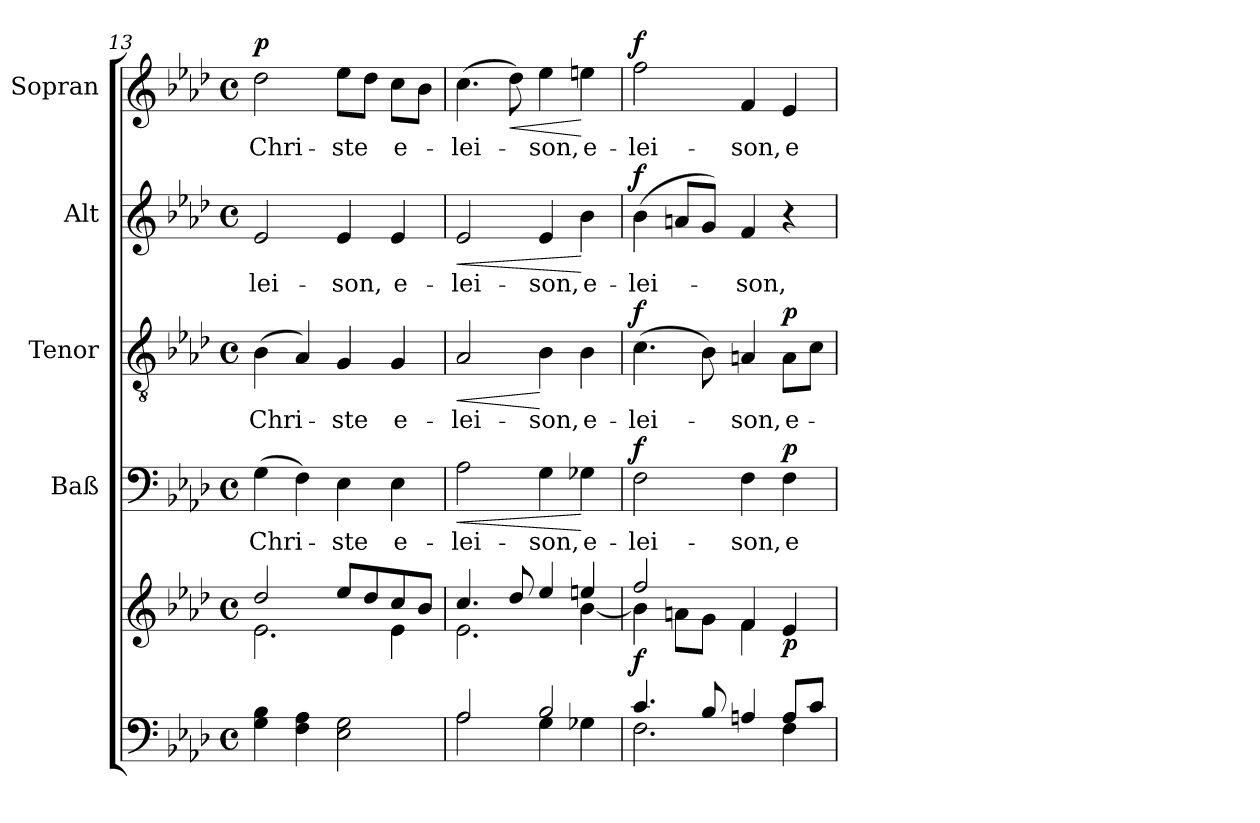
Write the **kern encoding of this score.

**kern	**kern	**dynam	**kern	**text	**dynam	**kern	**text	**dynam	**kern	**text	**dynam	**kern	**text	**dynam
*part5	*part5	*part5	*part4	*part4	*part4	*part3	*part3	*part3	*part2	*part2	*part2	*part1	*part1	*part1
*staff6	*staff5	*staff5/6	*staff4	*staff4	*staff4	*staff3	*staff3	*staff3	*staff2	*staff2	*staff2	*staff1	*staff1	*staff1
*	*	*	*I"Baß	*	*	*I"Tenor	*	*	*I"Alt	*	*	*I"Sopran	*	*
*	*	*	*I'Baß	*	*	*I'Ten	*	*	*I'Alt	*	*	*I'Sop	*	*
!!LO:PB:g=z
*clefF4	*clefG2	*	*clefF4	*	*	*clefGv2	*	*	*clefG2	*	*	*clefG2	*	*
*k[b-e-a-d-]	*k[b-e-a-d-]	*	*k[b-e-a-d-]	*	*	*k[b-e-a-d-]	*	*	*k[b-e-a-d-]	*	*	*k[b-e-a-d-]	*	*
*A-:	*A-:	*	*A-:	*	*	*A-:	*	*	*A-:	*	*	*A-:	*	*
*M4/4	*M4/4	*	*M4/4	*	*	*M4/4	*	*	*M4/4	*	*	*M4/4	*	*
*met(c)	*met(c)	*	*met(c)	*	*	*met(c)	*	*	*met(c)	*	*	*met(c)	*	*
=13	=13	=13	=13	=13	=13	=13	=13	=13	=13	=13	=13	=13	=13	=13
*	*^	*	*	*	*	*	*	*	*	*	*	*	*	*
!	!	!	!	!	!LO:LY:b	!	!	!LO:LY:b	!	!	!LO:LY:b	!	!	!LO:LY:b	!LO:DY:a
4G\ 4B-\	2dd-/	2.e-\	.	(>4G\	Chri-	.	(>4B-\	Chri-	.	2e-/	-lei-	.	2dd-\	Chri-	p
4F\ 4A-\	.	.	.	4F\)	.	.	4A-/)	.	.	.	.	.	.	.	.
!	!	!	!	!	!LO:LY:b	!	!	!LO:LY:b	!	!	!LO:LY:b	!	!	!LO:LY:b	!
2E-\ 2G\	8ee-/L	.	.	4E-\	-ste	.	4G/	-ste	.	4e-/	-son,	.	8ee-\L	-ste	.
.	8dd-/	.	.	.	.	.	.	.	.	.	.	.	8dd-\J	.	.
!	!	!	!	!	!LO:LY:b	!	!	!LO:LY:b	!	!	!LO:LY:b	!	!	!LO:LY:b	!
.	8cc/	4e-\	.	4E-\	e-	.	4G/	e-	.	4e-/	e-	.	8cc\L	e-	.
.	8b-/J	.	.	.	.	.	.	.	.	.	.	.	8b-\J	.	.
=14	=14	=14	=14	=14	=14	=14	=14	=14	=14	=14	=14	=14	=14	=14	=14
*^	*	*	*	*	*	*	*	*	*	*	*	*	*	*	*
!	!	!	!	!	!	!LO:LY:b	!LO:HP:b	!	!LO:LY:b	!LO:HP:b	!	!LO:LY:b	!LO:HP:b	!	!LO:LY:b	!
2A-/	2A-\	4.cc/	2.e-\	.	2A-\	-lei-	<	2A-/	-lei-	<	2e-/	-lei-	<	(>4.cc\	-lei-	.
!	!	!	!	!	!	!	!	!	!	!	!	!	!	!	!	!LO:HP:b
.	.	8dd-/	.	.	.	.	.	.	.	.	.	.	.	8dd-\)	.	<
!	!	!	!	!	!	!LO:LY:b	!	!	!LO:LY:b	!	!	!LO:LY:b	!	!	!LO:LY:b	!
2B-/	4G\	4ee-/	.	.	4G\	-son,	.	4B-\	-son,	[	4e-/	-son,	.	4ee-\	-son,	.
!	!	!	!	!	!	!LO:LY:b	!	!	!LO:LY:b	!	!	!LO:LY:b	!	!	!LO:LY:b	!
.	4G-X\	4een/	[<4b-\	.	4G-X\	e-	[	4B-\	e-	.	4b-\	e-	[	4een\	e-	[
=15	=15	=15	=15	=15	=15	=15	=15	=15	=15	=15	=15	=15	=15	=15	=15	=15
!	!	!	!	!LO:DY:b	!	!LO:LY:b	!LO:DY:a	!	!LO:LY:b	!LO:DY:a	!	!LO:LY:b	!LO:DY:a	!	!LO:LY:b	!LO:DY:a
4.c/	2.F\	2ff/	4b-\]	f	2F\	-lei-	f	(>4.c\	-lei-	f	(<4b-\	-lei-	f	2ff\	-lei-	f
.	.	.	8an\L	.	.	.	.	.	.	.	8an/L	.	.	.	.	.
8B-/	.	.	8g\J	.	.	.	.	8B-\)	.	.	8g/J)	.	.	.	.	.
!	!	!	!	!	!	!LO:LY:b	!	!	!LO:LY:b	!	!	!LO:LY:b	!	!	!LO:LY:b	!
4An/	.	4f/	4f\	.	4F\	-son,	.	4An/	-son,	.	4f/	-son,	.	4f/	-son,	.
!	!	!	!	!LO:DY:b	!	!LO:LY:b	!LO:DY:a	!	!LO:LY:b	!LO:DY:a	!	!	!	!	!LO:LY:b	!
8A/L	4F\	4e-/	4ryy	p	4F\	e-	p	8A\L	e-	p	4r	.	.	4e-/	e-	.
8c/J	.	.	.	.	.	.	.	8c\J	.	.	.	.	.	.	.	.
*v	*v	*	*	*	*	*	*	*	*	*	*	*	*	*	*	*
*	*v	*v	*	*	*	*	*	*	*	*	*	*	*	*	*
=	=	=	=	=	=	=	=	=	=	=	=	=	=	=
*-	*-	*-	*-	*-	*-	*-	*-	*-	*-	*-	*-	*-	*-	*-
